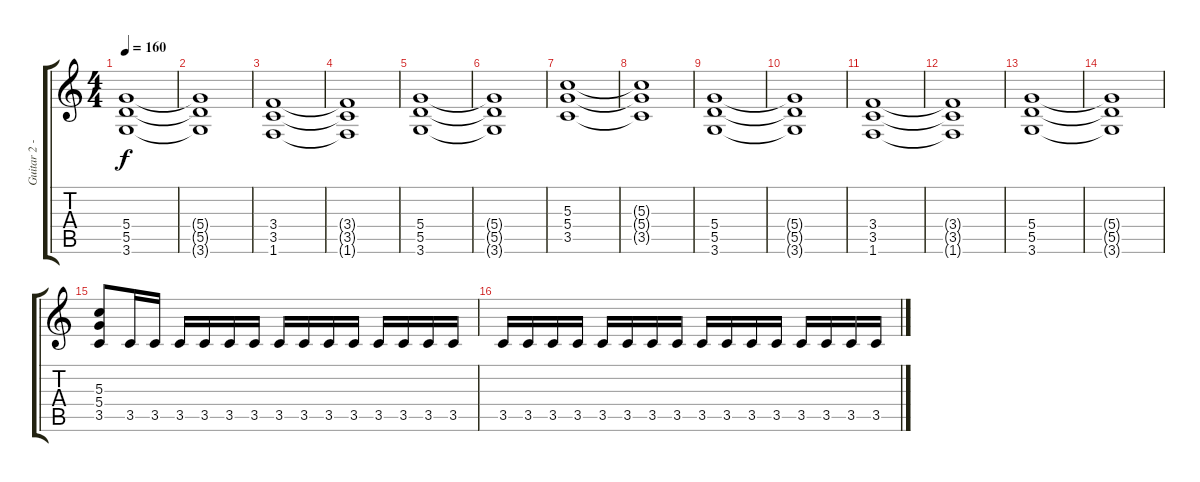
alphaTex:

\track ("Guitar 2 - BG" "Guitar 2 -") {instrument overdrivenguitar}
\staff {score tabs}
\tuning (E4 B3 G3 D3 A2 E2) {hide}
\ts (4 4)
\tempo 160
\clef g2
\ks c
(5.4 5.5 3.6).1{dy f} |
(5.4{t} 5.5{t} 3.6{t}).1 |
(3.4 3.5 1.6).1 |
(3.4{t} 3.5{t} 1.6{t}).1 |
(5.4 5.5 3.6).1 |
(5.4{t} 5.5{t} 3.6{t}).1 |
(5.3 5.4 3.5).1 |
(5.3{t} 5.4{t} 3.5{t}).1 |
(5.4 5.5 3.6).1 |
(5.4{t} 5.5{t} 3.6{t}).1 |
(3.4 3.5 1.6).1 |
(3.4{t} 3.5{t} 1.6{t}).1 |
(5.4 5.5 3.6).1 |
(5.4{t} 5.5{t} 3.6{t}).1 |
(5.3 5.4 3.5).8 3.5.16 3.5.16 3.5.16 3.5.16 3.5.16 3.5.16 3.5.16 3.5.16 3.5.16 3.5.16 3.5.16 3.5.16 3.5.16 3.5.16 |
3.5.16 3.5.16 3.5.16 3.5.16 3.5.16 3.5.16 3.5.16 3.5.16 3.5.16 3.5.16 3.5.16 3.5.16 3.5.16 3.5.16 3.5.16 3.5.16
